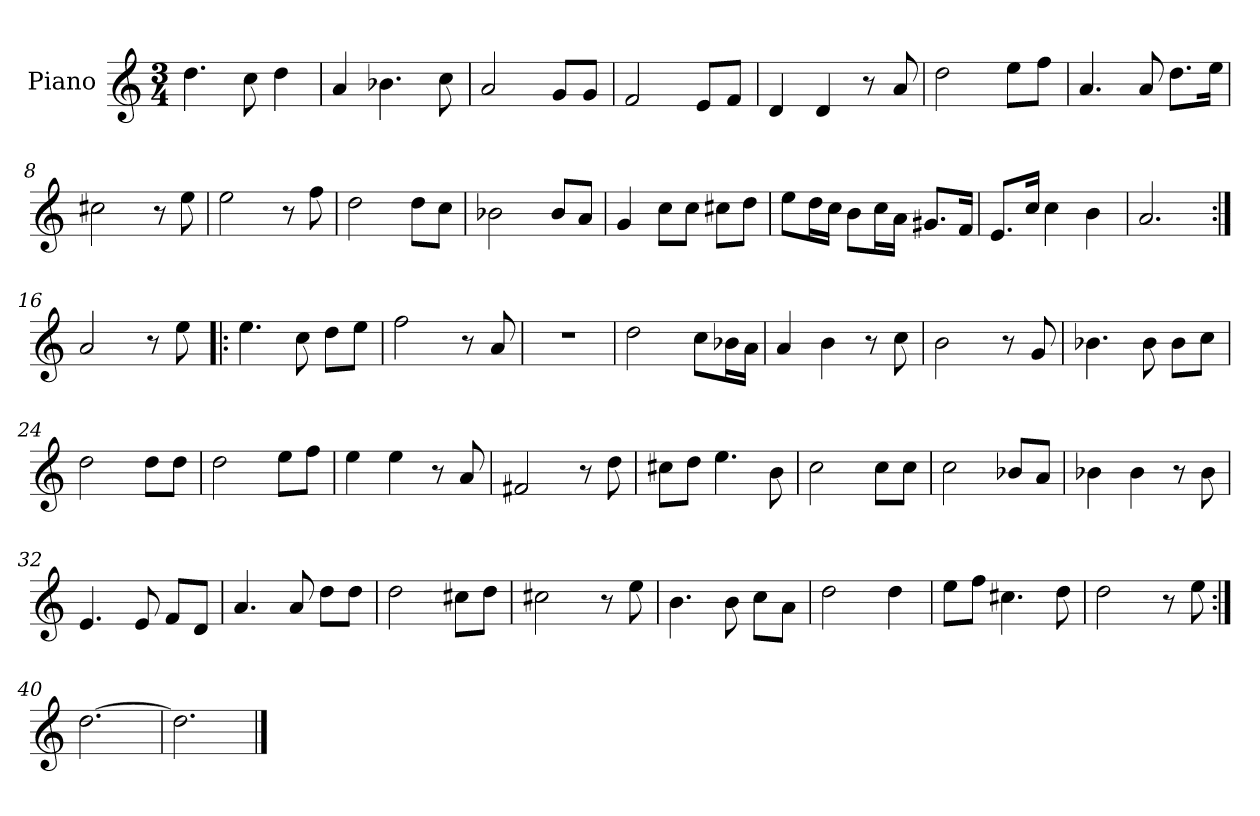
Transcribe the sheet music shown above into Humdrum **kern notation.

**kern
*part1
*staff1
*I"Piano
*I'Pno.
*clefG2
*k[]
*M3/4
=1
4.dd\
8cc\
4dd\
=2
4a/
4.b-X\
8cc\
=3
2a/
8g/L
8g/J
=4
2f/
8e/L
8f/J
=5
4d/
4d/
8r
8a/
=6
2dd\
8ee\L
8ff\J
=7
4.a/
8a/
8.dd\L
16ee\Jk
=8
2cc#X\
8r
8ee\
=9
2ee\
8r
8ff\
=10
2dd\
8dd\L
8cc\J
!!LO:LB:g=z
=11
2b-X\
8b-/L
8a/J
=12
4g/
8cc\L
8cc\J
8cc#X\L
8dd\J
=13
8ee\L
16dd\L
16cc\JJ
8b\L
16cc\L
16a\JJ
8.g#X/L
16f/Jk
=14
8.e/L
16cc/Jk
4cc\
4b\
=15
2.a/
=16:|!
2a/
8r
8ee\
=17!|:
4.ee\
8cc\
8dd\L
8ee\J
=18
2ff\
8r
8a/
=19
2.r
!!LO:LB:g=z
=20
2dd\
8cc\L
16b-X\L
16a\JJ
=21
4a/
4b\
8r
8cc\
=22
2b\
8r
8g/
=23
4.b-X\
8b-\
8b-\L
8cc\J
=24
2dd\
8dd\L
8dd\J
=25
2dd\
8ee\L
8ff\J
=26
4ee\
4ee\
8r
8a/
=27
2f#X/
8r
8dd\
=28
8cc#X\L
8dd\J
4.ee\
8b\
=29
2cc\
8cc\L
8cc\J
!!LO:LB:g=z
=30
2cc\
8b-X/L
8a/J
=31
4b-X\
4b-\
8r
8b-\
=32
4.e/
8e/
8f/L
8d/J
=33
4.a/
8a/
8dd\L
8dd\J
=34
2dd\
8cc#X\L
8dd\J
=35
2cc#X\
8r
8ee\
=36
4.b\
8b\
8cc\L
8a\J
=37
2dd\
4dd\
=38
8ee\L
8ff\J
4.cc#X\
8dd\
!!LO:LB:g=z
=39
2dd\
8r
8ee\
=40:|!
[2.dd\
=41
2.dd\]
==
*-
